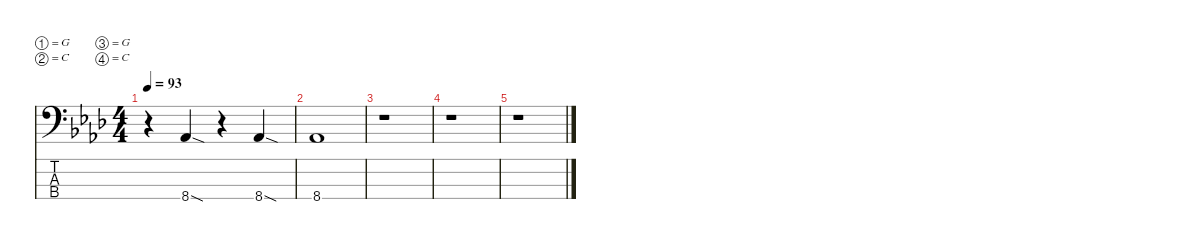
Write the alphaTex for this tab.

\defaultSystemsLayout 4
\hideDynamics
\bracketExtendMode nobrackets
\singleTrackTrackNamePolicy hidden
\multiTrackTrackNamePolicy hidden
\firstSystemTrackNameMode fullname
\firstSystemTrackNameOrientation horizontal
\otherSystemsTrackNameOrientation horizontal
\track ("Bass" "fl.bs.") {instrument fretlessbass}
\staff {score tabs}
\tuning (G2 C2 G1 C1)
\ts (4 4)
\tempo 93
\clef f4
\ks ab
r.4{dy f beam Down} 8.4{sod acc b}.4{beam Up} r.4{beam Up} 8.4{sod acc b}.4{beam Up} |
8.4{acc b}.1{beam Up} |
r.1{beam Down} |
r.1{beam Down} |
r.1{beam Down}
